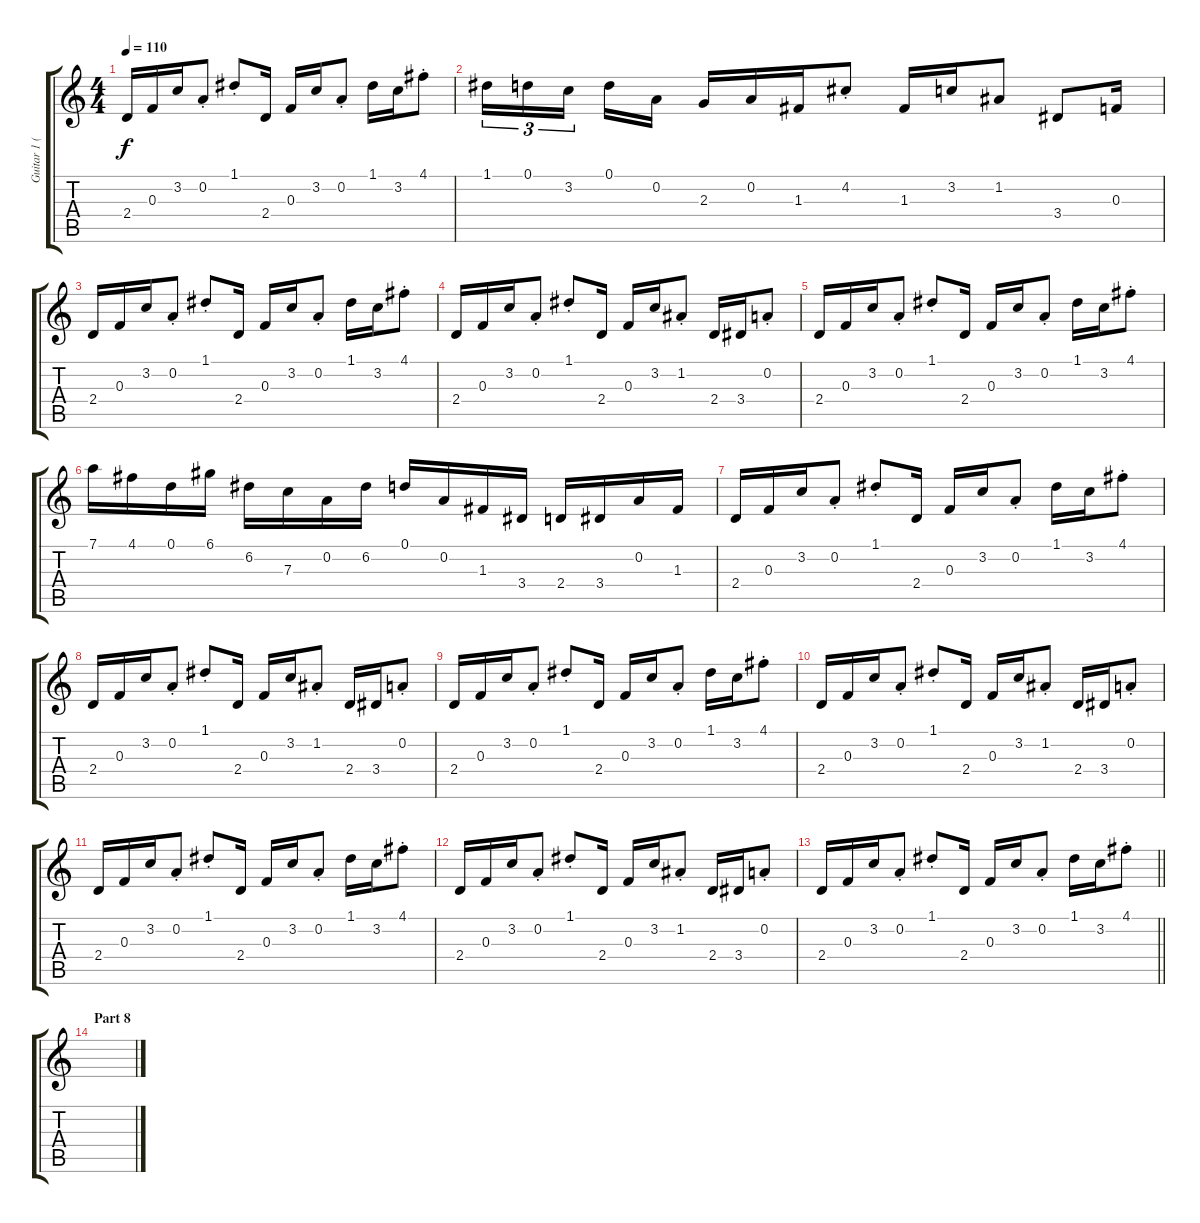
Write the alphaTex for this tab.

\track ("Guitar 1 (Acoustic)" "Guitar 1 (") {instrument electricguitarjazz}
\staff {score tabs}
\tuning (D4 A3 F3 C3 G2 D2) {hide}
\ts (4 4)
\tempo 110
\clef g2
\ks c
2.4.16{dy f} 0.3.16 3.2.16 0.2{st}.8 1.1{st}.8 2.4.16 0.3.16 3.2.16 0.2{st}.8 1.1.16 3.2.16 4.1{st}.8 |
1.1.16{tu (3 2)} 0.1.16{tu (3 2)} 3.2.16{tu (3 2) beam splitsecondary} 0.1.16 0.2.16 2.3.16 0.2.16 1.3.16 4.2{st}.8 1.3.16 3.2.16 1.2.8 3.4.8 0.3.16 |
2.4.16 0.3.16 3.2.16 0.2{st}.8 1.1{st}.8 2.4.16 0.3.16 3.2.16 0.2{st}.8 1.1.16 3.2.16 4.1{st}.8 |
2.4.16 0.3.16 3.2.16 0.2{st}.8 1.1{st}.8 2.4.16 0.3.16 3.2.16 1.2{st}.8 2.4.16 3.4.16 0.2{st}.8 |
2.4.16 0.3.16 3.2.16 0.2{st}.8 1.1{st}.8 2.4.16 0.3.16 3.2.16 0.2{st}.8 1.1.16 3.2.16 4.1{st}.8 |
7.1.16 4.1.16 0.1.16 6.1.16 6.2.16 7.3.16 0.2.16 6.2.16 0.1.16 0.2.16 1.3.16 3.4.16 2.4.16 3.4.16 0.2.16 1.3.16 |
2.4.16 0.3.16 3.2.16 0.2{st}.8 1.1{st}.8 2.4.16 0.3.16 3.2.16 0.2{st}.8 1.1.16 3.2.16 4.1{st}.8 |
2.4.16 0.3.16 3.2.16 0.2{st}.8 1.1{st}.8 2.4.16 0.3.16 3.2.16 1.2{st}.8 2.4.16 3.4.16 0.2{st}.8 |
2.4.16 0.3.16 3.2.16 0.2{st}.8 1.1{st}.8 2.4.16 0.3.16 3.2.16 0.2{st}.8 1.1.16 3.2.16 4.1{st}.8 |
2.4.16 0.3.16 3.2.16 0.2{st}.8 1.1{st}.8 2.4.16 0.3.16 3.2.16 1.2{st}.8 2.4.16 3.4.16 0.2{st}.8 |
2.4.16 0.3.16 3.2.16 0.2{st}.8 1.1{st}.8 2.4.16 0.3.16 3.2.16 0.2{st}.8 1.1.16 3.2.16 4.1{st}.8 |
2.4.16 0.3.16 3.2.16 0.2{st}.8 1.1{st}.8 2.4.16 0.3.16 3.2.16 1.2{st}.8 2.4.16 3.4.16 0.2{st}.8 |
\barLineRight lightlight
2.4.16 0.3.16 3.2.16 0.2{st}.8 1.1{st}.8 2.4.16 0.3.16 3.2.16 0.2{st}.8 1.1.16 3.2.16 4.1{st}.8 |
\section ("" "Part 8")
